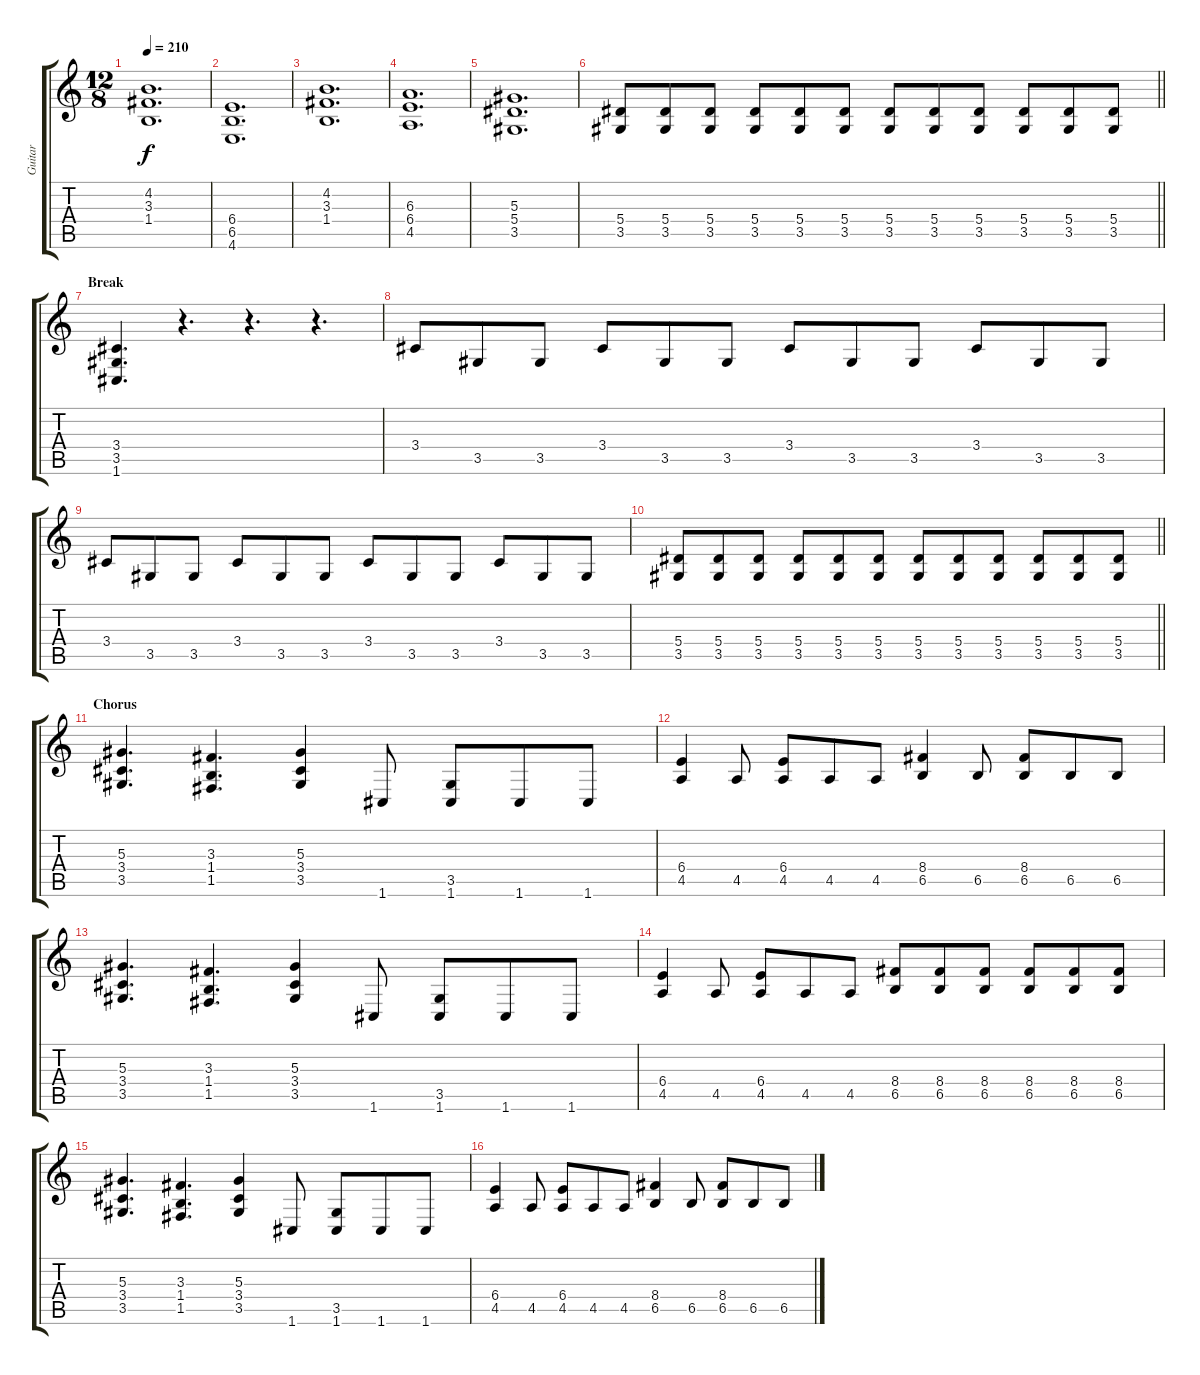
\track ("Guitar" "Guitar") {instrument distortionguitar}
\staff {score tabs}
\tuning (C4 G3 Eb3 Bb2 F2 C2) {hide}
\ts (12 8)
\tempo 210
\clef g2
\ks c
(4.2 3.3 1.4).1{d dy f} |
(6.4 6.5 4.6).1{d} |
(4.2 3.3 1.4).1{d} |
(6.3 6.4 4.5).1{d} |
(5.3 5.4 3.5).1{d} |
\barLineRight lightlight
(5.4 3.5).8 (5.4 3.5).8 (5.4 3.5).8 (5.4 3.5).8 (5.4 3.5).8 (5.4 3.5).8 (5.4 3.5).8 (5.4 3.5).8 (5.4 3.5).8 (5.4 3.5).8 (5.4 3.5).8 (5.4 3.5).8 |
\section ("" "Break")
(3.4 3.5 1.6).4{d} r.4{d} r.4{d} r.4{d} |
3.4.8 3.5.8 3.5.8 3.4.8 3.5.8 3.5.8 3.4.8 3.5.8 3.5.8 3.4.8 3.5.8 3.5.8 |
3.4.8 3.5.8 3.5.8 3.4.8 3.5.8 3.5.8 3.4.8 3.5.8 3.5.8 3.4.8 3.5.8 3.5.8 |
\barLineRight lightlight
(5.4 3.5).8 (5.4 3.5).8 (5.4 3.5).8 (5.4 3.5).8 (5.4 3.5).8 (5.4 3.5).8 (5.4 3.5).8 (5.4 3.5).8 (5.4 3.5).8 (5.4 3.5).8 (5.4 3.5).8 (5.4 3.5).8 |
\section ("" "Chorus")
(5.3 3.4 3.5).4{d} (3.3 1.4 1.5).4{d} (5.3 3.4 3.5).4 1.6.8 (3.5 1.6).8 1.6.8 1.6.8 |
(6.4 4.5).4 4.5.8 (6.4 4.5).8 4.5.8 4.5.8 (8.4 6.5).4 6.5.8 (8.4 6.5).8 6.5.8 6.5.8 |
(5.3 3.4 3.5).4{d} (3.3 1.4 1.5).4{d} (5.3 3.4 3.5).4 1.6.8 (3.5 1.6).8 1.6.8 1.6.8 |
(6.4 4.5).4 4.5.8 (6.4 4.5).8 4.5.8 4.5.8 (8.4 6.5).8 (8.4 6.5).8 (8.4 6.5).8 (8.4 6.5).8 (8.4 6.5).8 (8.4 6.5).8 |
(5.3 3.4 3.5).4{d} (3.3 1.4 1.5).4{d} (5.3 3.4 3.5).4 1.6.8 (3.5 1.6).8 1.6.8 1.6.8 |
(6.4 4.5).4 4.5.8 (6.4 4.5).8 4.5.8 4.5.8 (8.4 6.5).4 6.5.8 (8.4 6.5).8 6.5.8 6.5.8
